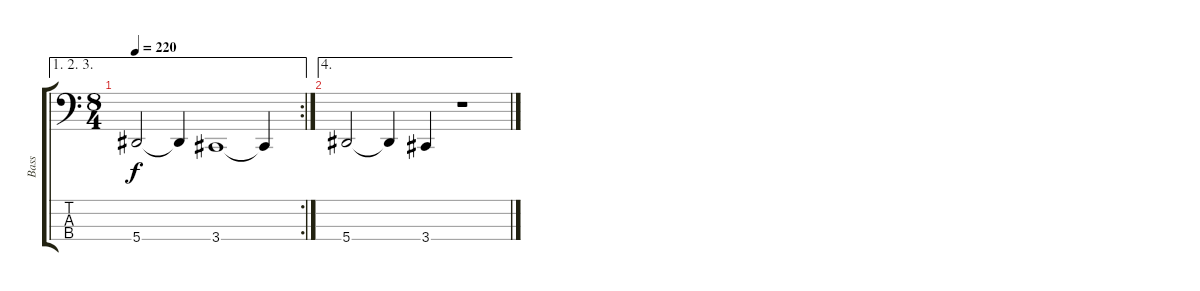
\track ("Bass" "Bass") {instrument electricbassfinger}
\staff {score tabs}
\tuning (Eb2 Bb1 F1 Bb0) {hide}
\ae (1 2 3)
\rc 2
\ts (8 4)
\tempo 220
\clef f4
\ks c
5.4.2{dy f} 5.4{t}.4 3.4.1 3.4{t}.4 |
\ae 4
5.4.2 5.4{t}.4 3.4.4 r.1
